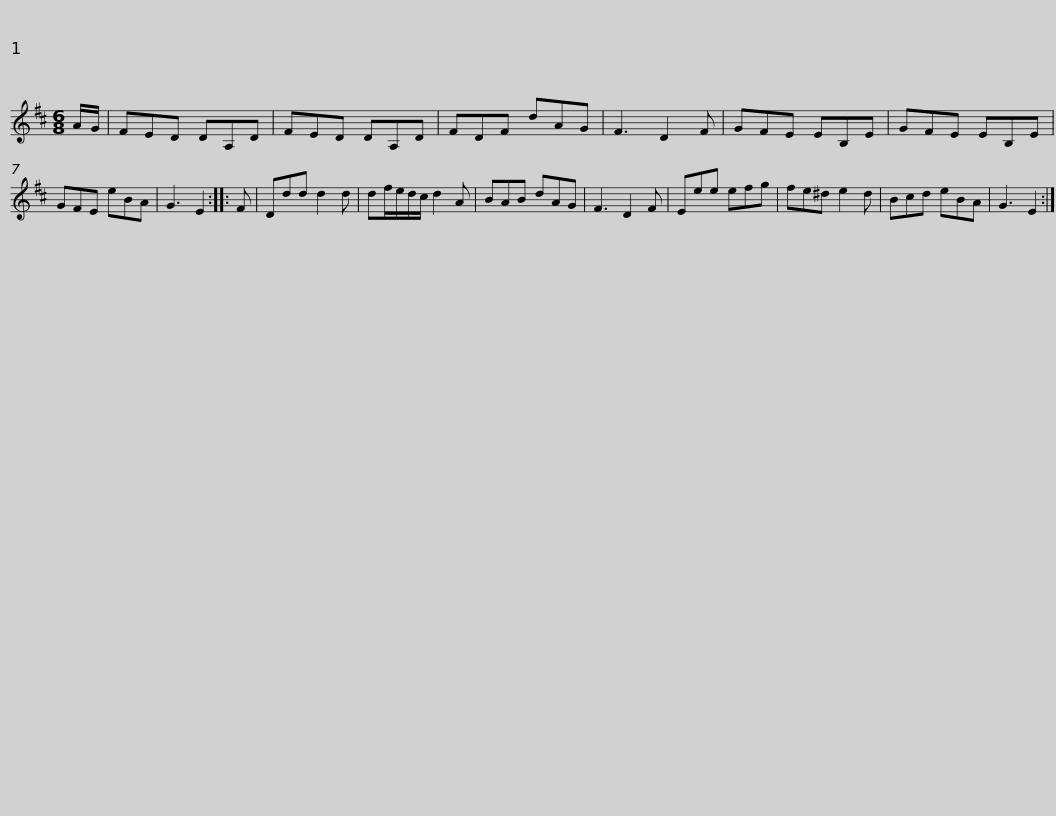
X:1
L:1/8
M:6/8
I:linebreak $
K:D
V:1 treble
V:1
 A/G/ | FED DA,D | FED DA,D | FDF dAG | F3 D2 F | %5
 GFE EB,E | GFE EB,E | GFE eBA |$ G3 E2 :: F | %10
 Ddd d2 d | df/e/d/c/ d2 A | BAB dAG | F3 D2 F | Eee efg | %15
 fe^d e2 d |$ Bcd eBA | G3 E2 :| %18
